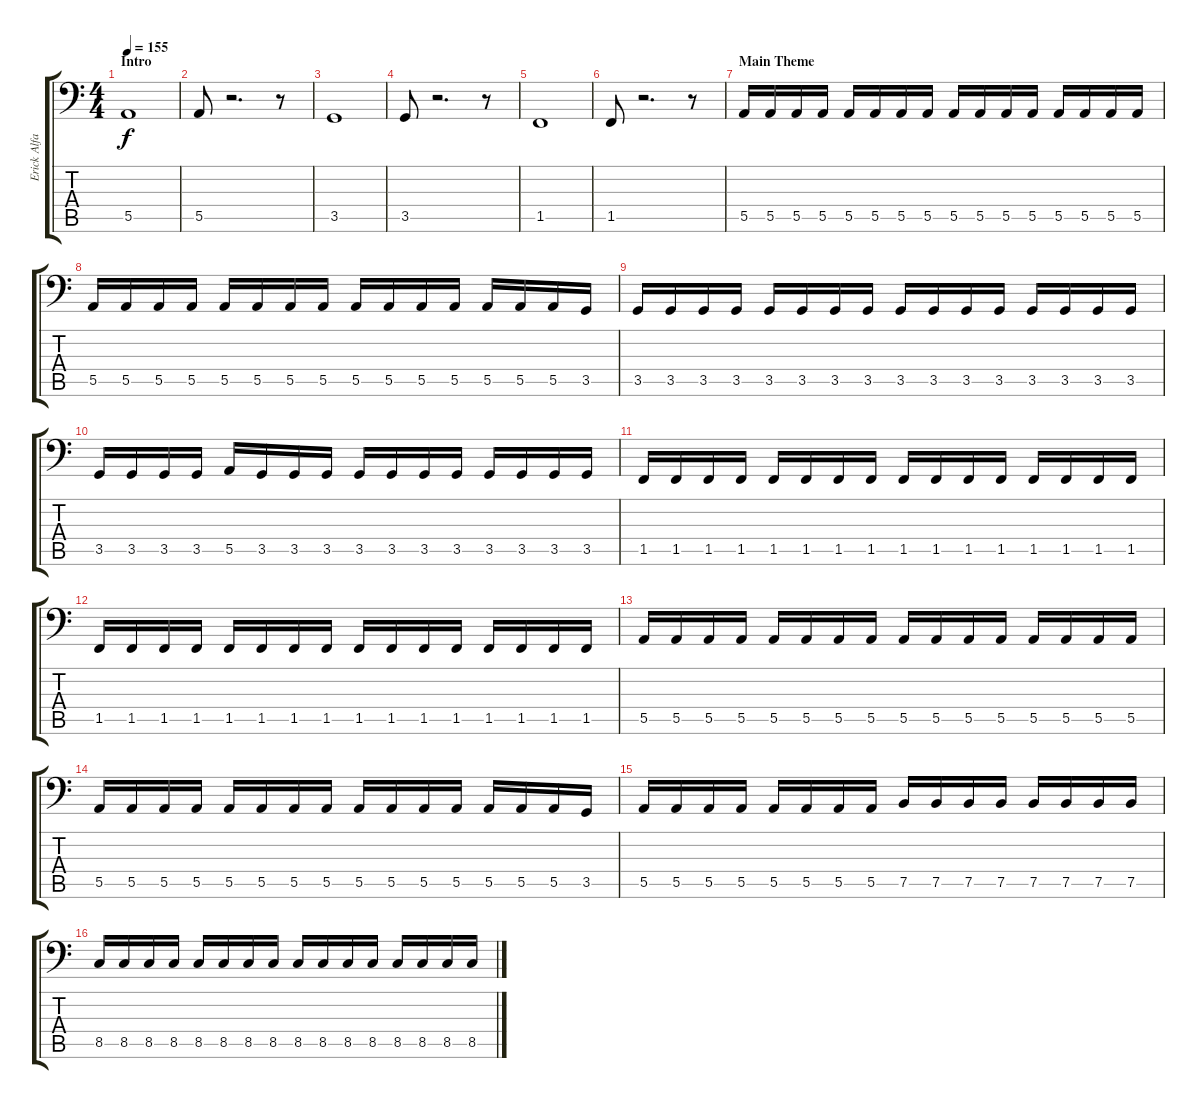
\track ("Erick Alfaro" "Erick Alfa") {instrument electricbasspick}
\staff {score tabs}
\tuning (C3 G2 D2 A1 E1 B0) {hide}
\ts (4 4)
\section ("" "Intro")
\tempo 155
\clef f4
\ks c
5.5.1{dy f instrument electricbasspick} |
5.5.8 r.2{d} r.8 |
3.5.1 |
3.5.8 r.2{d} r.8 |
1.5.1 |
1.5.8 r.2{d} r.8 |
\section ("" "Main Theme")
5.5.16 5.5.16 5.5.16 5.5.16 5.5.16 5.5.16 5.5.16 5.5.16 5.5.16 5.5.16 5.5.16 5.5.16 5.5.16 5.5.16 5.5.16 5.5.16 |
5.5.16 5.5.16 5.5.16 5.5.16 5.5.16 5.5.16 5.5.16 5.5.16 5.5.16 5.5.16 5.5.16 5.5.16 5.5.16 5.5.16 5.5.16 3.5.16 |
3.5.16 3.5.16 3.5.16 3.5.16 3.5.16 3.5.16 3.5.16 3.5.16 3.5.16 3.5.16 3.5.16 3.5.16 3.5.16 3.5.16 3.5.16 3.5.16 |
3.5.16 3.5.16 3.5.16 3.5.16 5.5.16 3.5.16 3.5.16 3.5.16 3.5.16 3.5.16 3.5.16 3.5.16 3.5.16 3.5.16 3.5.16 3.5.16 |
1.5.16 1.5.16 1.5.16 1.5.16 1.5.16 1.5.16 1.5.16 1.5.16 1.5.16 1.5.16 1.5.16 1.5.16 1.5.16 1.5.16 1.5.16 1.5.16 |
1.5.16 1.5.16 1.5.16 1.5.16 1.5.16 1.5.16 1.5.16 1.5.16 1.5.16 1.5.16 1.5.16 1.5.16 1.5.16 1.5.16 1.5.16 1.5.16 |
5.5.16 5.5.16 5.5.16 5.5.16 5.5.16 5.5.16 5.5.16 5.5.16 5.5.16 5.5.16 5.5.16 5.5.16 5.5.16 5.5.16 5.5.16 5.5.16 |
5.5.16 5.5.16 5.5.16 5.5.16 5.5.16 5.5.16 5.5.16 5.5.16 5.5.16 5.5.16 5.5.16 5.5.16 5.5.16 5.5.16 5.5.16 3.5.16 |
5.5.16 5.5.16 5.5.16 5.5.16 5.5.16 5.5.16 5.5.16 5.5.16 7.5.16 7.5.16 7.5.16 7.5.16 7.5.16 7.5.16 7.5.16 7.5.16 |
8.5.16 8.5.16 8.5.16 8.5.16 8.5.16 8.5.16 8.5.16 8.5.16 8.5.16 8.5.16 8.5.16 8.5.16 8.5.16 8.5.16 8.5.16 8.5.16
